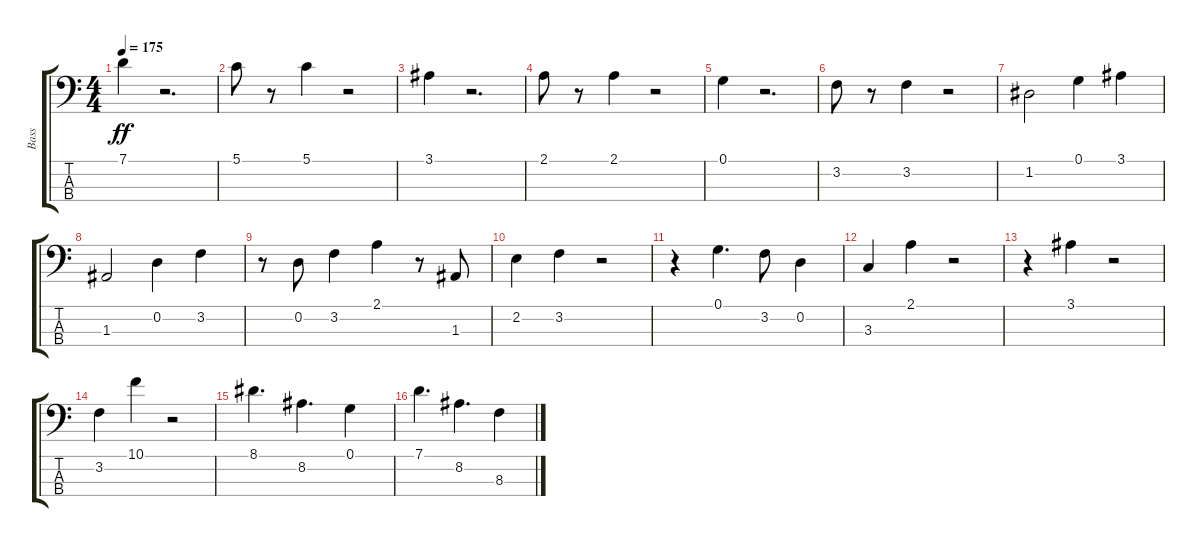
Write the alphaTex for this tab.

\track ("Bass" "Bass") {instrument electricbassfinger}
\staff {score tabs}
\tuning (G2 D2 A1 E1) {hide}
\ts (4 4)
\tempo 175
\clef f4
\ks c
7.1.4{dy ff} r.2{d} |
5.1.8 r.8 5.1.4 r.2 |
3.1.4 r.2{d} |
2.1.8 r.8 2.1.4 r.2 |
0.1.4 r.2{d} |
3.2.8 r.8 3.2.4 r.2 |
1.2.2 0.1.4 3.1.4 |
1.3.2 0.2.4 3.2.4 |
r.8 0.2.8 3.2.4 2.1.4 r.8 1.3.8 |
2.2.4 3.2.4 r.2 |
r.4 0.1.4{d} 3.2.8 0.2.4 |
3.3.4 2.1.4 r.2 |
r.4 3.1.4 r.2 |
3.2.4 10.1.4 r.2 |
8.1.4{d} 8.2.4{d} 0.1.4 |
7.1.4{d} 8.2.4{d} 8.3.4
